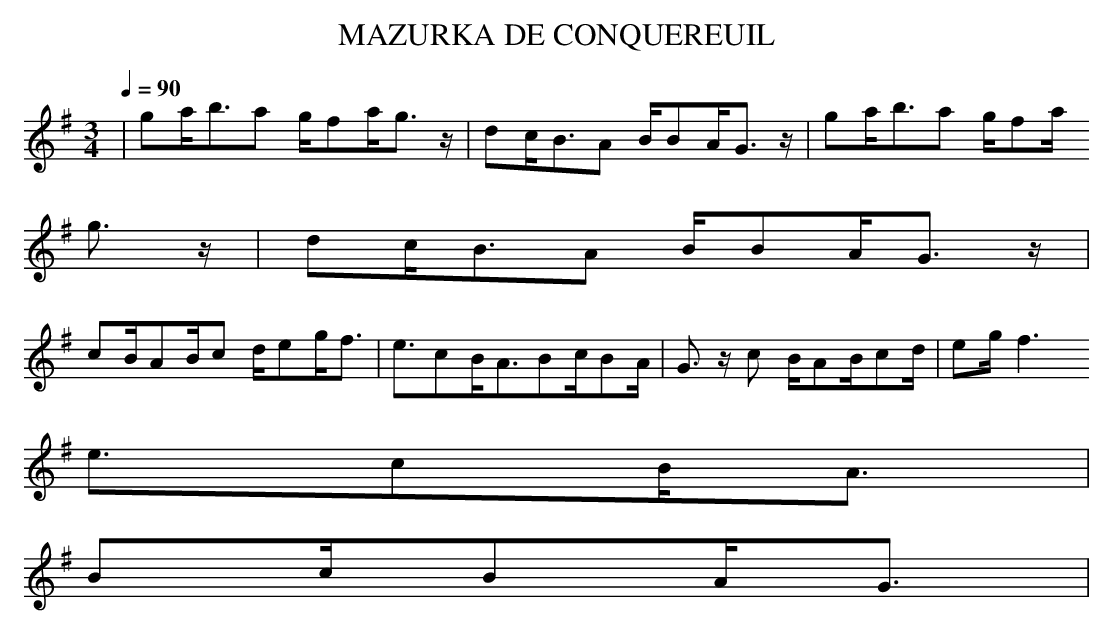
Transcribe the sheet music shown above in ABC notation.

X:1
T:MAZURKA DE CONQUEREUIL
M:3/4
L:1/8
Q:1/4=90
K:G
|ga/2b3/2a g/2fa/2g3/2 z/2 |dc/2B3/2A B/2BA/2G3/2 z/2 |ga/2b3/2a g/2fa/2
g3/2 z/2 |dc/2B3/2A B/2BA/2G3/2 z/2 |
cB/2AB/2c d/2eg/2f3/2|e3/2cB/2A3/2Bc/2BA/2|G3/2 z/2 c B/2AB/2cd/2|eg/2f3
/2e3/2cB/2A3/2|
Bc/2BA/2G3/2|
